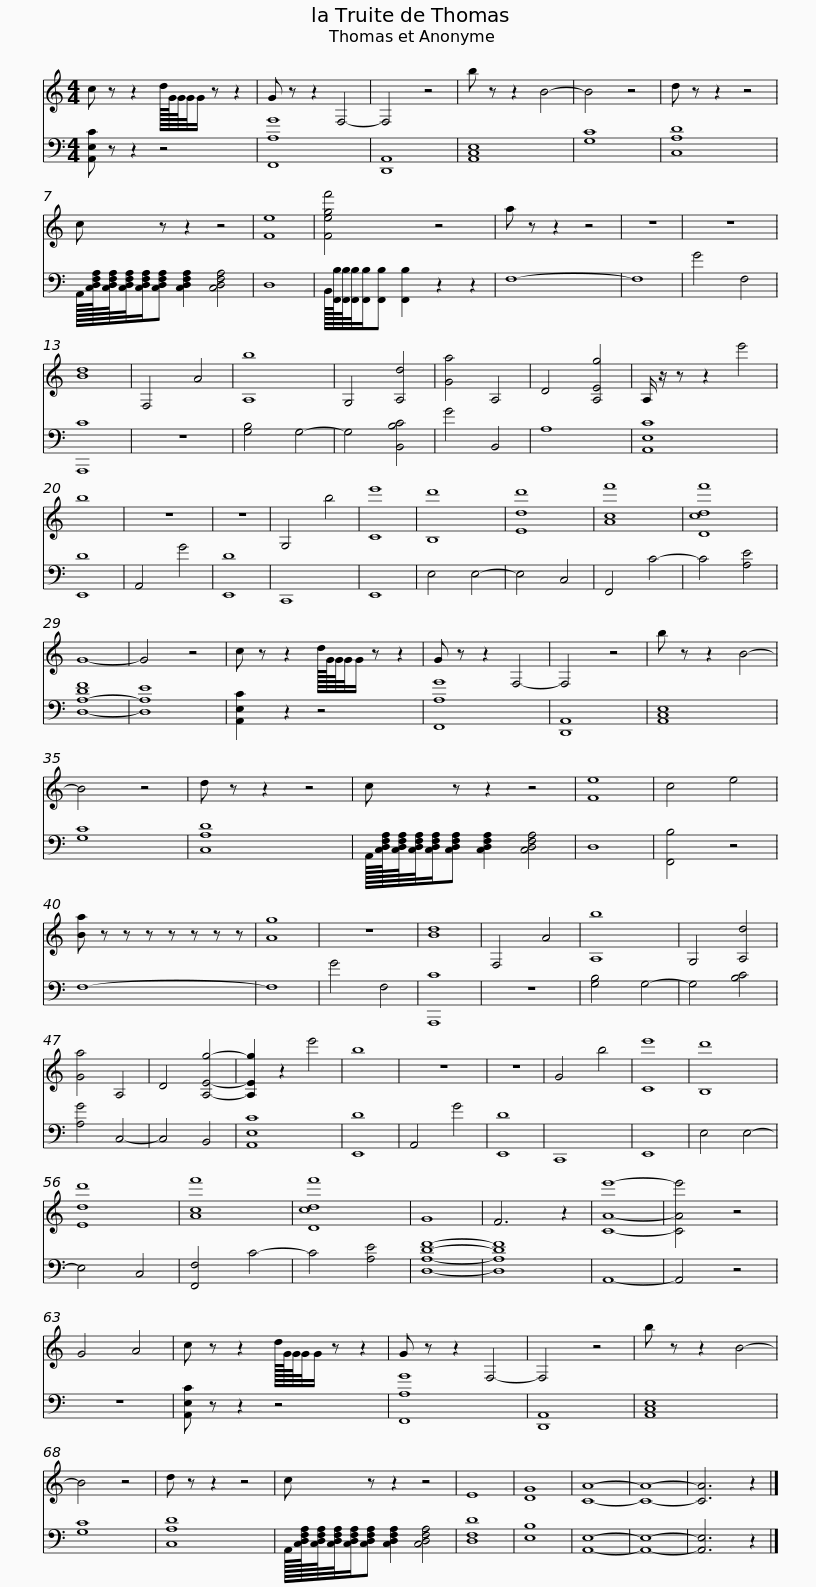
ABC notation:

X:1
%%score 1 2
L:1/8
M:4/4
I:linebreak $
K:C
V:1 treble
V:2 bass
V:1
 c z z2 d/16G/16G/8G/4G/ z z2 | G z z2 F,4- | F,4 z4 | b z z2 B4- | B4 z4 | %5
 d z z2 z4 |$ c z z2 z4 | [Fe]8 | [Fegf']4 z4 | a z z2 z4 | %10
 z8 | z8 | [Bd]8 | F,4 A4 | [A,b]8 |$ %15
 G,4 [A,d]4 | [Ga]4 A,4 | D4 [A,Eg]4 | A,/ z/ z z2 e'4 | b8 | %20
 z8 | z8 | G,4 b4 | [Ce']8 | [B,d']8 | %25
 [Edd']8 | [Acf']8 | [Dcdf']8 |$ G8- | G4 z4 | %30
 c z z2 d/16G/16G/8G/4G/ z z2 | G z z2 F,4- | F,4 z4 | b z z2 B4- | B4 z4 | %35
 d z z2 z4 |$ c z z2 z4 | [Fe]8 | c4 e4 | [Ba] z z z z z z z | %40
 [Ag]8 | z8 | [Bd]8 | F,4 A4 | [A,b]8 | %45
 G,4 [A,d]4 |$ [Ga]4 A,4 | D4 [A,Eg]4- | [A,Eg]2 z2 e'4 | b8 | %50
 z8 | z8 | G4 b4 | [Ce']8 | [B,d']8 | %55
 [Edd']8 | [Acf']8 | [Dcdf']8 | G8 | F6 z2 |$ %60
 [CAe']8- | [CAe']4 z4 | G4 A4 | c z z2 d/16G/16G/8G/4G/ z z2 | G z z2 F,4- | %65
 F,4 z4 | b z z2 B4- | B4 z4 | d z z2 z4 |$ c z z2 z4 | %70
 E8 | [DG]8 | [CA]8- | [CA]8- | [CA]6 z2 |] %75
V:2
 [A,,E,C] z z2 z4 | [F,,A,G]8 | [D,,A,,]8 | [A,,C,E,]8 | [G,C]8 | %5
 [C,A,D]8 |$ A,,/16[C,D,F,A,]/16[C,D,F,A,]/8[C,D,F,A,]/4[C,D,F,A,]/[C,D,F,A,] [C,D,F,A,]2 [C,D,F,A,]4 | D,8 | B,,/16[F,,B,]/16[F,,B,]/8[F,,B,]/4[F,,B,]/[F,,B,] [F,,B,]2 z2 z2 | F,8- | %10
 F,8 | G4 F,4 | [A,,,C]8 | z8 | [G,B,]4 G,4- |$ %15
 G,4 [B,,B,C]4 | G4 B,,4 | A,8 | [A,,E,C]8 | [E,,D]8 | %20
 A,,4 G4 | [E,,D]8 | C,,8 | E,,8 | E,4 E,4- | %25
 E,4 C,4 | F,,4 C4- | C4 [A,E]4 |$ [D,-A,-DF]8 | [D,A,E]8 | %30
 [A,,E,C]2 z2 z4 | [F,,A,G]8 | [D,,A,,]8 | [A,,C,E,]8 | [G,C]8 | %35
 [C,A,D]8 |$ A,,/16[C,D,F,A,]/16[C,D,F,A,]/8[C,D,F,A,]/4[C,D,F,A,]/[C,D,F,A,] [C,D,F,A,]2 [C,D,F,A,]4 | D,8 | [F,,B,]4 z4 | F,8- | %40
 F,8 | G4 F,4 | [A,,,C]8 | z8 | [G,B,]4 G,4- | %45
 G,4 [B,C]4 |$ [A,G]4 C,4- | C,4 B,,4 | [A,,E,C]8 | [E,,D]8 | %50
 A,,4 G4 | [E,,D]8 | C,,8 | E,,8 | E,4 E,4- | %55
 E,4 C,4 | [F,,F,]4 C4- | C4 [A,E]4 | [D,A,DF]8- | [D,A,DF]8 |$ %60
 A,,8- | A,,4 z4 | z8 | [A,,E,C] z z2 z4 | [F,,A,G]8 | %65
 [D,,A,,]8 | [A,,C,E,]8 | [G,C]8 | [C,A,D]8 |$ A,,/16[C,D,F,A,]/16[C,D,F,A,]/8[C,D,F,A,]/4[C,D,F,A,]/[C,D,F,A,] [C,D,F,A,]2 [C,D,F,A,]4 | %70
 [D,F,D]8 | [E,B,]8 | [A,,E,]8- | [A,,E,]8- | [A,,E,]6 z2 |] %75
